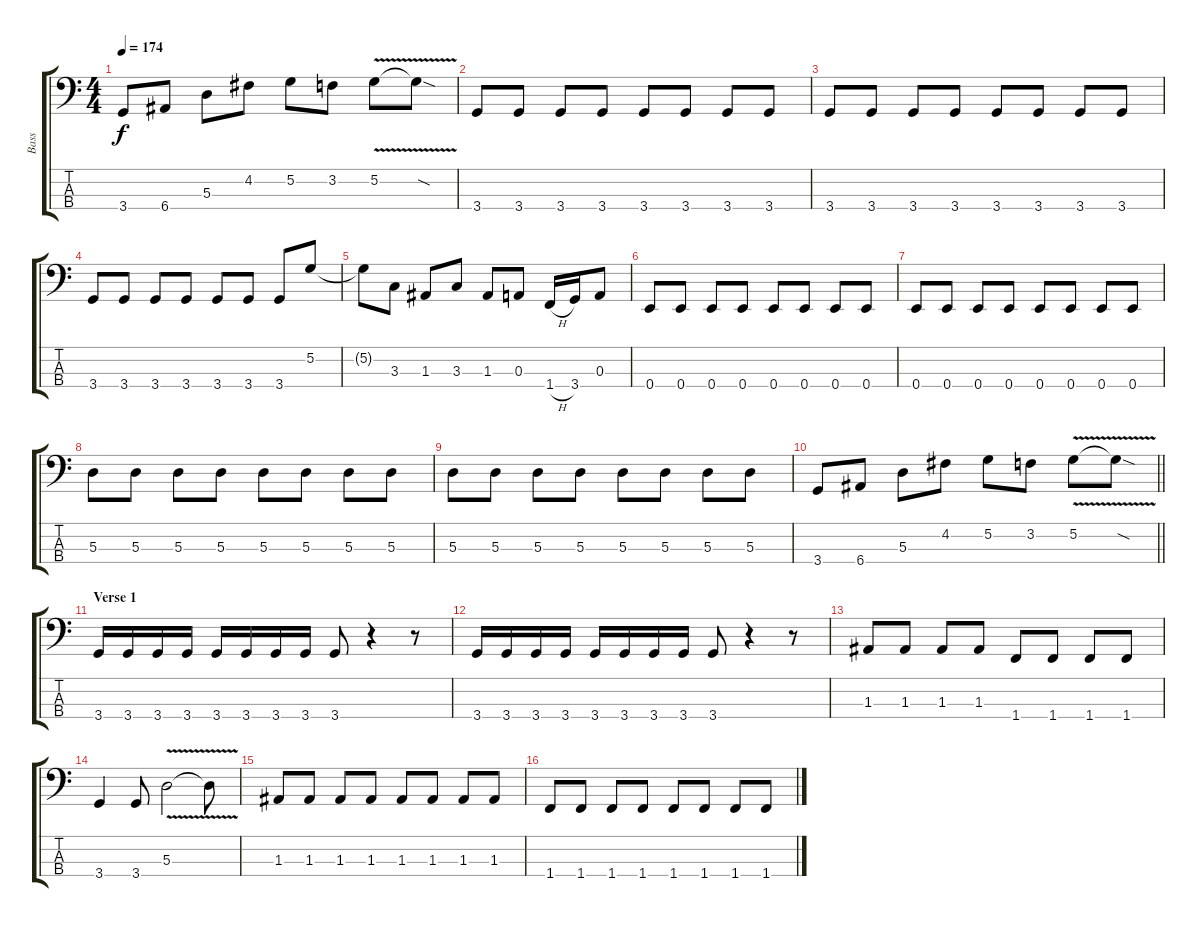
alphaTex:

\track ("Bass" "Bass") {instrument electricbasspick}
\staff {score tabs}
\tuning (G2 D2 A1 E1) {hide}
\ts (4 4)
\tempo 174
\clef f4
\ks c
3.4.8{dy f} 6.4.8 5.3.8 4.2.8 5.2.8 3.2.8 5.2{v}.8 5.2{sod t}.8 |
3.4.8 3.4.8 3.4.8 3.4.8 3.4.8 3.4.8 3.4.8 3.4.8 |
3.4.8 3.4.8 3.4.8 3.4.8 3.4.8 3.4.8 3.4.8 3.4.8 |
3.4.8 3.4.8 3.4.8 3.4.8 3.4.8 3.4.8 3.4.8 5.2.8 |
5.2{t}.8 3.3.8 1.3.8 3.3.8 1.3.8 0.3.8 1.4{h}.16 3.4.16 0.3.8 |
0.4.8 0.4.8 0.4.8 0.4.8 0.4.8 0.4.8 0.4.8 0.4.8 |
0.4.8 0.4.8 0.4.8 0.4.8 0.4.8 0.4.8 0.4.8 0.4.8 |
5.3.8 5.3.8 5.3.8 5.3.8 5.3.8 5.3.8 5.3.8 5.3.8 |
5.3.8 5.3.8 5.3.8 5.3.8 5.3.8 5.3.8 5.3.8 5.3.8 |
\barLineRight lightlight
3.4.8 6.4.8 5.3.8 4.2.8 5.2.8 3.2.8 5.2{v}.8 5.2{sod t}.8 |
\section ("" "Verse 1")
3.4.16 3.4.16 3.4.16 3.4.16 3.4.16 3.4.16 3.4.16 3.4.16 3.4.8 r.4 r.8 |
3.4.16 3.4.16 3.4.16 3.4.16 3.4.16 3.4.16 3.4.16 3.4.16 3.4.8 r.4 r.8 |
1.3.8 1.3.8 1.3.8 1.3.8 1.4.8 1.4.8 1.4.8 1.4.8 |
3.4.4 3.4.8 5.3{v}.2 5.3{t}.8 |
1.3.8 1.3.8 1.3.8 1.3.8 1.3.8 1.3.8 1.3.8 1.3.8 |
1.4.8 1.4.8 1.4.8 1.4.8 1.4.8 1.4.8 1.4.8 1.4.8
